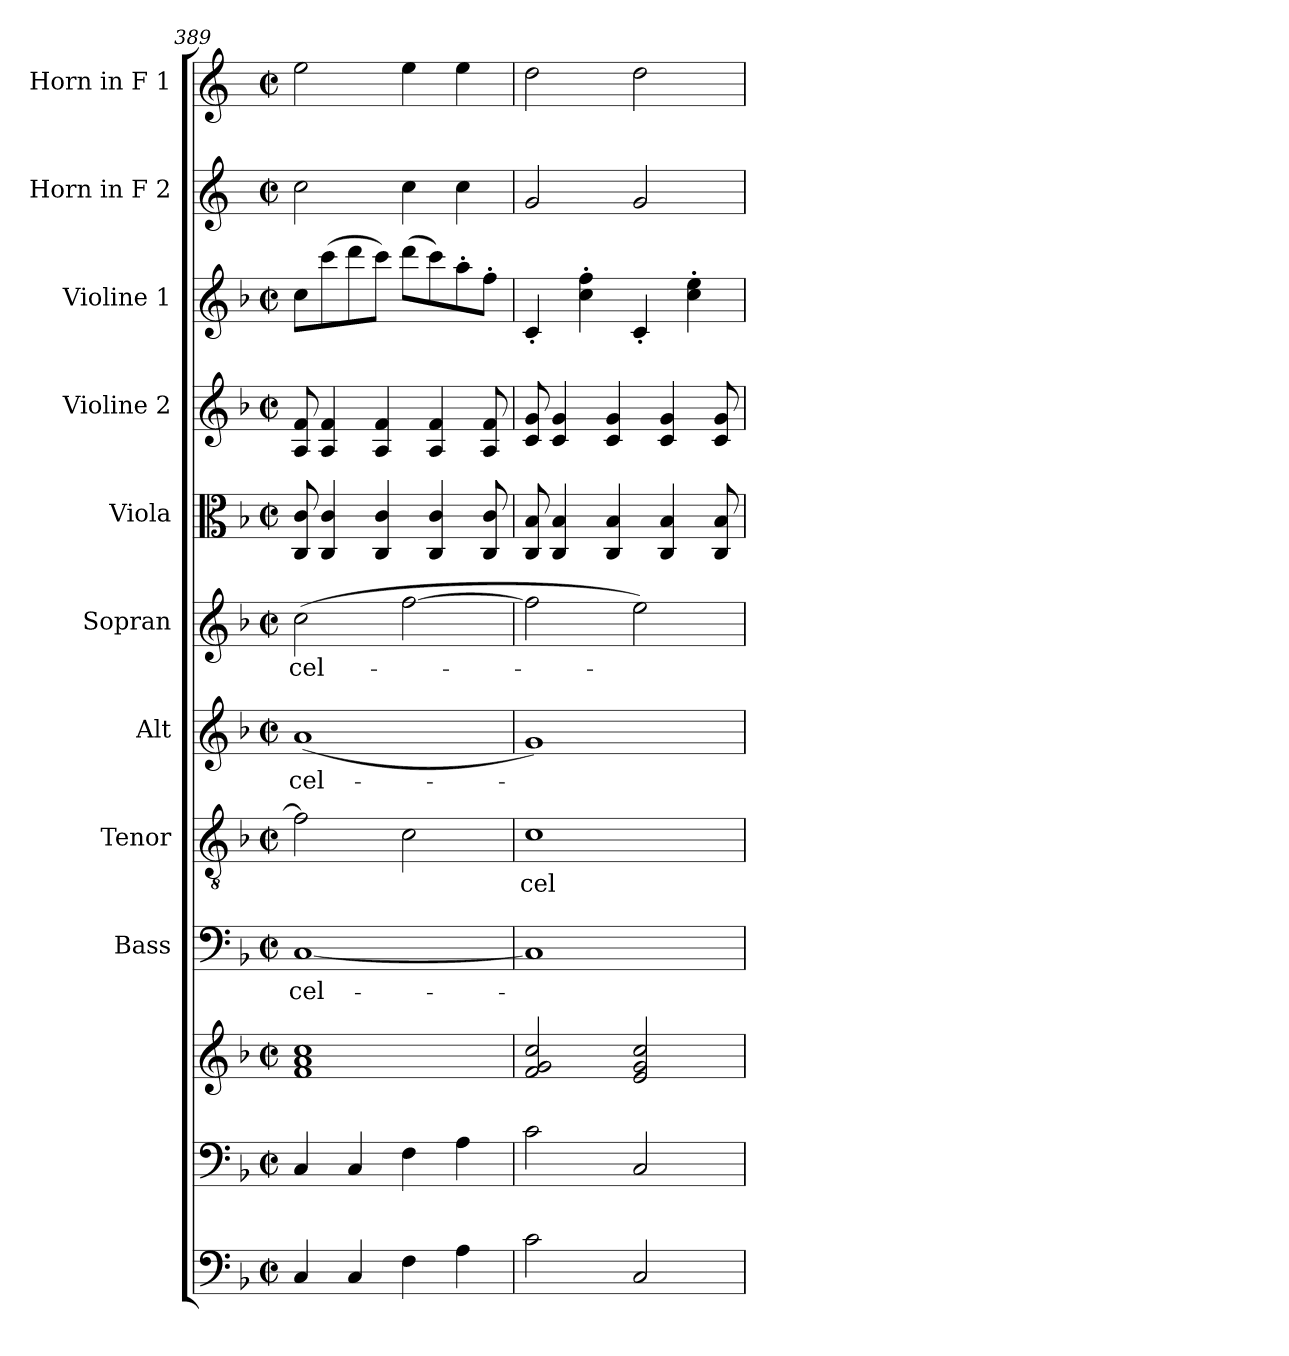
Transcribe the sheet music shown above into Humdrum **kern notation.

**kern	**kern	**kern	**kern	**text	**kern	**text	**kern	**text	**kern	**text	**kern	**kern	**kern	**kern	**kern
*part11	*part10	*part10	*part9	*part9	*part8	*part8	*part7	*part7	*part6	*part6	*part5	*part4	*part3	*part2	*part1
*staff12	*staff11	*staff10	*staff9	*staff9	*staff8	*staff8	*staff7	*staff7	*staff6	*staff6	*staff5	*staff4	*staff3	*staff2	*staff1
*	*	*	*I"Bass	*	*I"Tenor	*	*I"Alt	*	*I"Sopran	*	*I"Viola	*I"Violine 2	*I"Violine 1	*I"Horn in F 2	*I"Horn in F 1
*	*	*	*I'B.	*	*I'T.	*	*I'A.	*	*I'S.	*	*I'Vla.	*I'Vl. 2	*I'Vl. 1	*	*
*clefF4	*clefF4	*clefG2	*clefF4	*	*clefGv2	*	*clefG2	*	*clefG2	*	*clefC3	*clefG2	*clefG2	*clefG2	*clefG2
*ITrd7c12	*	*	*	*	*	*	*	*	*	*	*	*	*	*ITrd4c7	*ITrd4c7
*k[b-]	*k[b-]	*k[b-]	*k[b-]	*	*k[b-]	*	*k[b-]	*	*k[b-]	*	*k[b-]	*k[b-]	*k[b-]	*k[b-]	*k[b-]
*F:	*F:	*F:	*F:	*	*F:	*	*F:	*	*F:	*	*F:	*F:	*F:	*F:	*F:
*M2/2	*M2/2	*M2/2	*M2/2	*	*M2/2	*	*M2/2	*	*M2/2	*	*M2/2	*M2/2	*M2/2	*M2/2	*M2/2
*met(c|)	*met(c|)	*met(c|)	*met(c|)	*	*met(c|)	*	*met(c|)	*	*met(c|)	*	*met(c|)	*met(c|)	*met(c|)	*met(c|)	*met(c|)
=389	=389	=389	=389	=389	=389	=389	=389	=389	=389	=389	=389	=389	=389	=389	=389
!	!	!	!	!LO:LY:b	!	!	!	!LO:LY:b	!	!LO:LY:b	!	!	!	!	!
4CC/	4C/	1f 1a 1cc	[1C	-cel-	2f\]	.	(>1a	-cel-	(>2cc\	-cel-	8C/ 8c/	8A/ 8f/	8cc\L	2f\	2a\
.	.	.	.	.	.	.	.	.	.	.	4C/ 4c/	4A/ 4f/	(>8ccc\	.	.
4CC/	4C/	.	.	.	.	.	.	.	.	.	.	.	8ddd\	.	.
.	.	.	.	.	.	.	.	.	.	.	4C/ 4c/	4A/ 4f/	8ccc\J)	.	.
4FF\	4F\	.	.	.	2c\	.	.	.	[2ff\	.	.	.	(>8ddd\L	4f\	4a\
.	.	.	.	.	.	.	.	.	.	.	4C/ 4c/	4A/ 4f/	8ccc\)	.	.
4AA\	4A\	.	.	.	.	.	.	.	.	.	.	.	8aa'>\	4f\	4a\
.	.	.	.	.	.	.	.	.	.	.	8C/ 8c/	8A/ 8f/	8ff'>\J	.	.
=390	=390	=390	=390	=390	=390	=390	=390	=390	=390	=390	=390	=390	=390	=390	=390
!	!	!	!	!	!	!LO:LY:b	!	!	!	!	!	!	!	!	!
2C\	2c\	2f/ 2g/ 2cc/	1C]	.	1c	-cel-	1g)	.	2ff\]	.	8C/ 8B-/	8c/ 8g/	4c'</	2c/	2g\
.	.	.	.	.	.	.	.	.	.	.	4C/ 4B-/	4c/ 4g/	.	.	.
.	.	.	.	.	.	.	.	.	.	.	.	.	4cc\'> 4ff\'>	.	.
.	.	.	.	.	.	.	.	.	.	.	4C/ 4B-/	4c/ 4g/	.	.	.
2CC/	2C/	2e/ 2g/ 2cc/	.	.	.	.	.	.	2ee\)	.	.	.	4c'</	2c/	2g\
.	.	.	.	.	.	.	.	.	.	.	4C/ 4B-/	4c/ 4g/	.	.	.
.	.	.	.	.	.	.	.	.	.	.	.	.	4cc\'> 4ee\'>	.	.
.	.	.	.	.	.	.	.	.	.	.	8C/ 8B-/	8c/ 8g/	.	.	.
=	=	=	=	=	=	=	=	=	=	=	=	=	=	=	=
*-	*-	*-	*-	*-	*-	*-	*-	*-	*-	*-	*-	*-	*-	*-	*-
